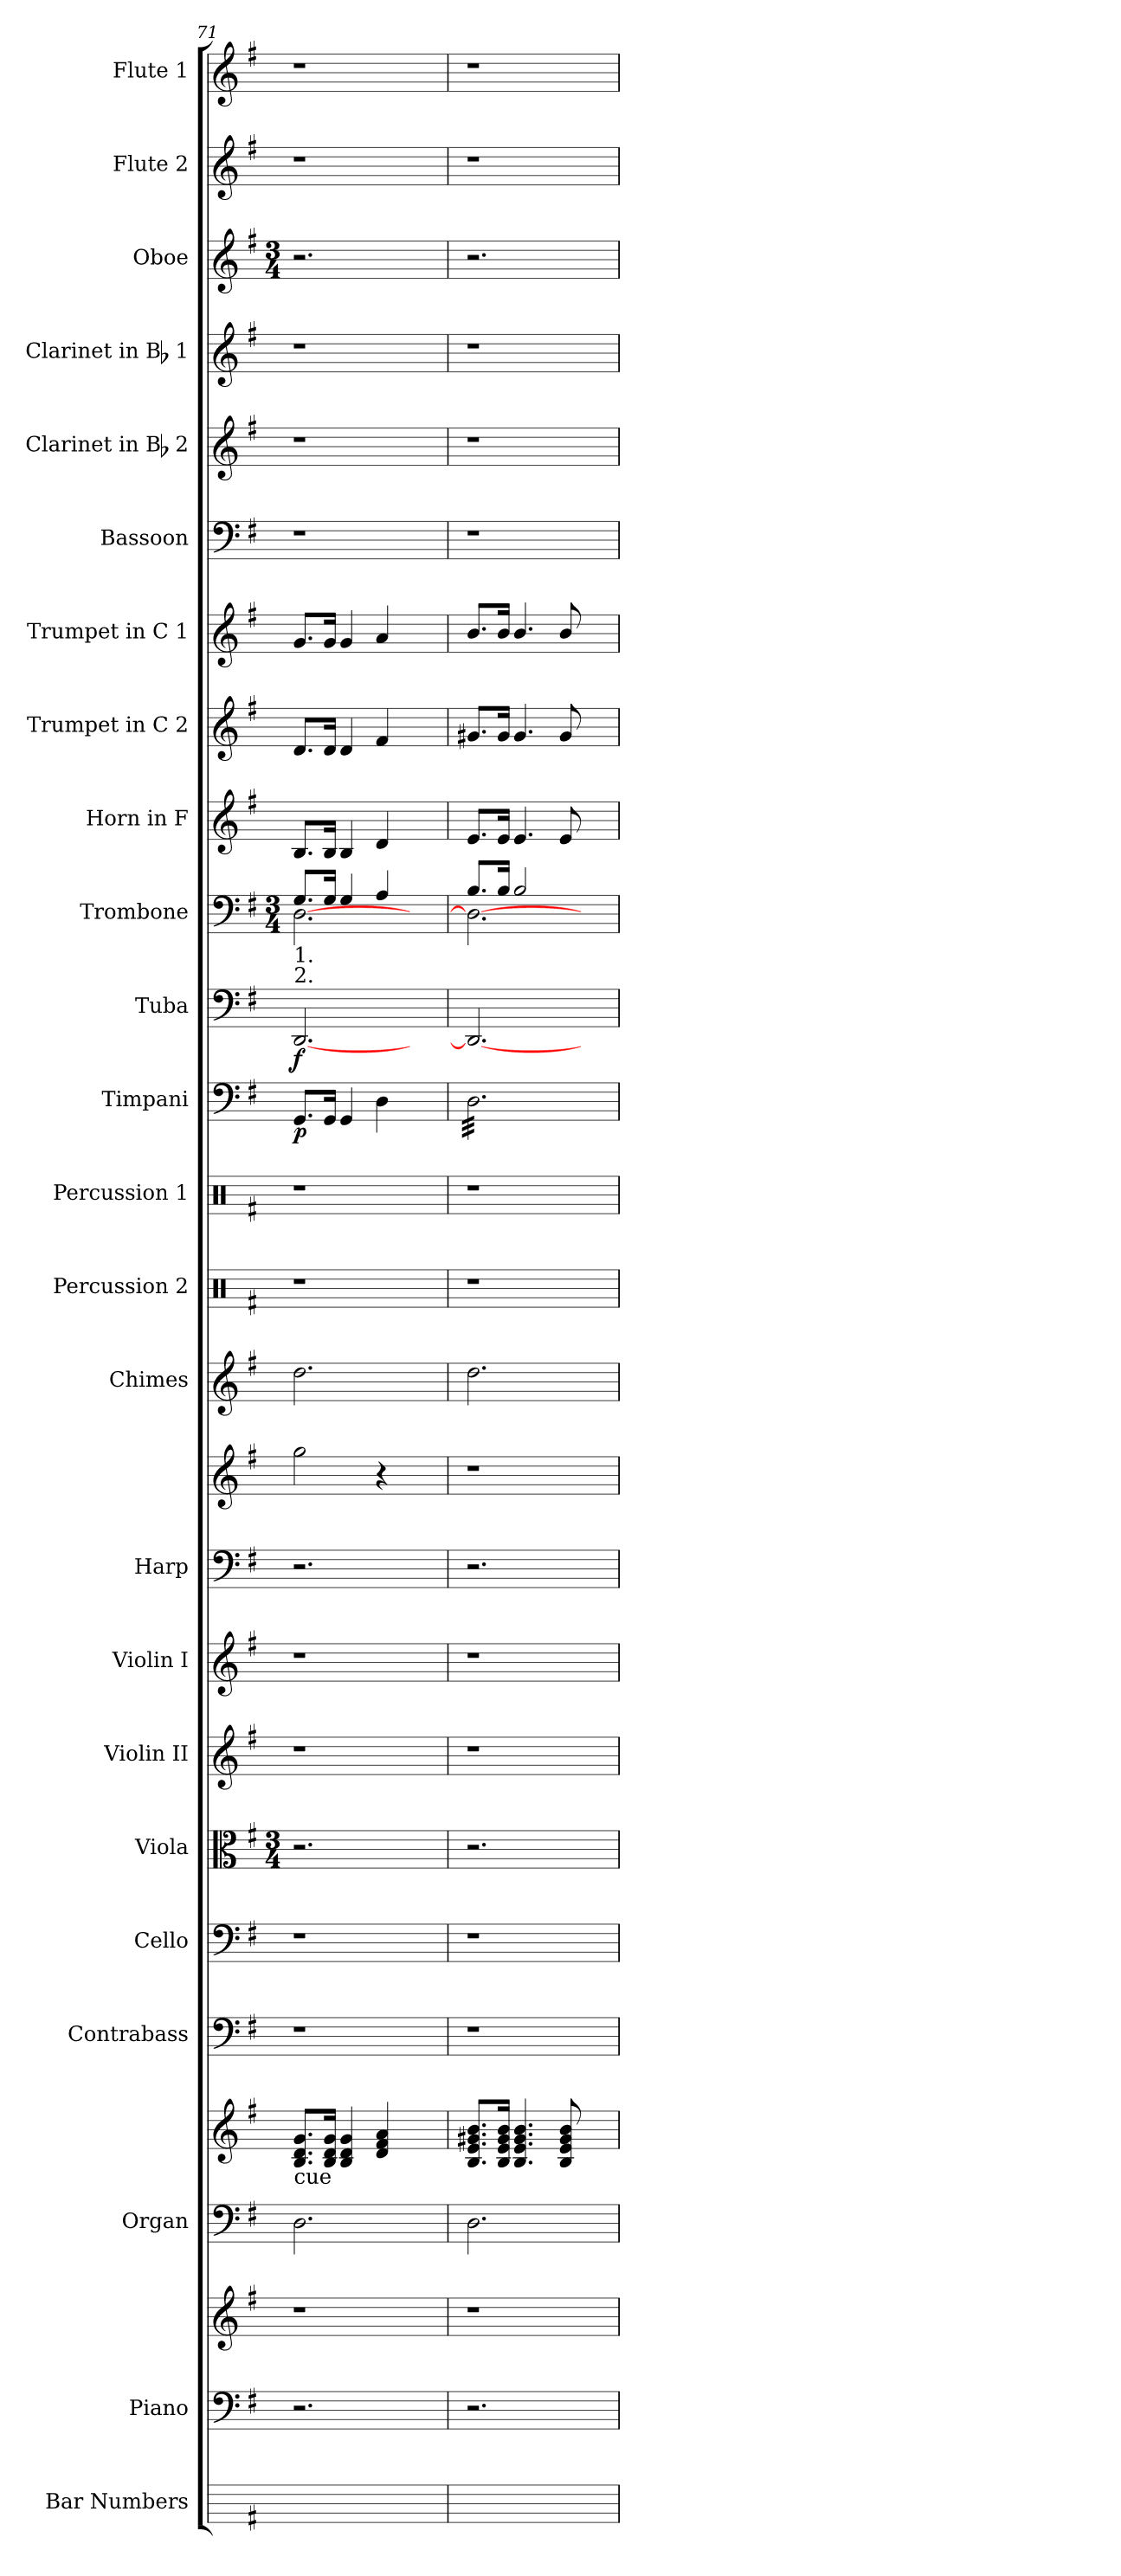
**kern	**kern	**kern	**kern	**kern	**kern	**kern	**kern	**kern	**kern	**kern	**kern	**kern	**kern	**kern	**kern	**dynam	**kern	**dynam	**kern	**kern	**kern	**kern	**kern	**kern	**kern	**kern	**kern	**kern
*part24	*part23	*part23	*part22	*part22	*part21	*part20	*part19	*part18	*part17	*part16	*part16	*part15	*part14	*part13	*part12	*part12	*part11	*part11	*part10	*part9	*part8	*part7	*part6	*part5	*part4	*part3	*part2	*part1
*staff27	*staff26	*staff25	*staff24	*staff23	*staff22	*staff21	*staff20	*staff19	*staff18	*staff17	*staff16	*staff15	*staff14	*staff13	*staff12	*staff12	*staff11	*staff11	*staff10	*staff9	*staff8	*staff7	*staff6	*staff5	*staff4	*staff3	*staff2	*staff1
*I"Bar Numbers	*I"Piano	*	*I"Organ	*	*I"Contrabass	*I"Cello	*I"Viola	*I"Violin II	*I"Violin I	*I"Harp	*	*I"Chimes	*I"Percussion 2	*I"Percussion 1	*I"Timpani	*	*I"Tuba	*	*I"Trombone	*I"Horn in F	*I"Trumpet in C 2	*I"Trumpet in C 1	*I"Bassoon	*I"Clarinet in Bb 2	*I"Clarinet in Bb 1	*I"Oboe	*I"Flute 2	*I"Flute 1
*	*I'Pno.	*	*I'Org.	*	*I'Cb.	*	*I'Vla.	*I'Vln. II	*I'Vln. I	*I'Hp.	*	*I'Chm.	*I'Perc. 2	*I'Perc. 1	*I'Timp.	*	*I'Tuba	*	*I'Tbn.	*	*I'Tpt 2	*I'Tpt 1	*I'Bsn.	*I'Cl 2	*I'Cl 1	*I'Ob.	*I'Fl 2	*I'Fl 1
*	*clefF4	*clefG2	*clefF4	*clefG2	*clefF4	*clefF4	*clefC3	*clefG2	*clefG2	*clefF4	*clefG2	*clefG2	*clefX	*clefX	*clefF4	*	*clefF4	*	*clefF4	*clefG2	*clefG2	*clefG2	*clefF4	*clefG2	*clefG2	*clefG2	*clefG2	*clefG2
*	*	*	*	*	*ITrd7c12	*	*	*	*	*	*	*	*	*	*	*	*	*	*	*	*	*	*	*	*	*	*	*
*k[f#]	*k[f#]	*k[f#]	*k[f#]	*k[f#]	*k[f#]	*k[f#]	*k[f#]	*k[f#]	*k[f#]	*k[f#]	*k[f#]	*k[f#]	*k[f#]	*k[f#]	*k[f#]	*	*k[f#]	*	*k[f#]	*k[f#]	*k[f#]	*k[f#]	*k[f#]	*k[f#]	*k[f#]	*k[f#]	*k[f#]	*k[f#]
*G:	*G:	*G:	*G:	*G:	*G:	*G:	*G:	*G:	*G:	*G:	*G:	*G:	*G:	*G:	*G:	*	*G:	*	*G:	*G:	*G:	*G:	*G:	*G:	*G:	*G:	*G:	*G:
*	*	*	*	*	*	*	*M3/4	*	*	*	*	*	*	*	*	*	*	*	*M3/4	*	*	*	*	*	*	*M3/4	*	*
=71	=71	=71	=71	=71	=71	=71	=71	=71	=71	=71	=71	=71	=71	=71	=71	=71	=71	=71	=71	=71	=71	=71	=71	=71	=71	=71	=71	=71
*	*	*	*	*	*	*	*	*	*	*	*	*	*	*	*	*	*	*	*^	*	*	*	*	*	*	*	*	*
!	!	!	!	!	!	!	!	!	!	!	!	!	!	!	!	!	!	!	!LO:TX:b:t=1.\n2.	!	!	!	!	!	!	!	!	!	!
!	!	!	!	!LO:TX:b:t=cue	!	!	!	!	!	!	!	!	!	!	!	!	!	!	!	!	!	!	!	!	!	!	!	!	!
!	!	!	!	!	!	!	!	!	!	!	!	!	!	!	!	!LO:DY:b	!	!LO:DY:b	!	!	!	!	!	!	!	!	!	!	!
1ryy	2.r	1r	2.D\	8.B/ 8.d/ 8.g/L	1r	1r	2.r	1r	1r	2.r	2gg\	2.dd\	1r	1r	8.GG/L	p	[2.DD/	f	[<2.D\	8.G/L	8.B/L	8.d/L	8.g/L	1r	1r	1r	2.r	1r	1r
.	.	.	.	16B/ 16d/ 16g/Jk	.	.	.	.	.	.	.	.	.	.	16GG/Jk	.	.	.	.	16G/Jk	16B/Jk	16d/Jk	16g/Jk	.	.	.	.	.	.
.	.	.	.	4B/ 4d/ 4g/	.	.	.	.	.	.	.	.	.	.	4GG/	.	.	.	.	4G/	4B/	4d/	4g/	.	.	.	.	.	.
.	.	.	.	4d/ 4f#/ 4a/	.	.	.	.	.	.	4r	.	.	.	4D\	.	.	.	.	4A/	4d/	4f#/	4a/	.	.	.	.	.	.
.	4ryy	.	4ryy	4ryy	.	.	4ryy	.	.	4ryy	4ryy	4ryy	.	.	4ryy	.	4ryy	.	4ryy	4ryy	4ryy	4ryy	4ryy	.	.	.	4ryy	.	.
=72	=72	=72	=72	=72	=72	=72	=72	=72	=72	=72	=72	=72	=72	=72	=72	=72	=72	=72	=72	=72	=72	=72	=72	=72	=72	=72	=72	=72	=72
*	*	*	*	*	*	*	*	*	*	*	*	*	*	*	*tremolo	*	*	*	*	*	*	*	*	*	*	*	*	*	*
1ryy	2.r	1r	2.D\	8.B/ 8.e/ 8.g#X/ 8.b/L	1r	1r	2.r	1r	1r	2.r	1r	2.dd\	1r	1r	32D\LLL	.	2.DD/_	.	2.D\_	8.B/L	8.e/L	8.g#X/L	8.b/L	1r	1r	1r	2.r	1r	1r
.	.	.	.	.	.	.	.	.	.	.	.	.	.	.	32D\	.	.	.	.	.	.	.	.	.	.	.	.	.	.
.	.	.	.	.	.	.	.	.	.	.	.	.	.	.	32D\	.	.	.	.	.	.	.	.	.	.	.	.	.	.
.	.	.	.	.	.	.	.	.	.	.	.	.	.	.	32D\	.	.	.	.	.	.	.	.	.	.	.	.	.	.
.	.	.	.	.	.	.	.	.	.	.	.	.	.	.	32D\	.	.	.	.	.	.	.	.	.	.	.	.	.	.
.	.	.	.	.	.	.	.	.	.	.	.	.	.	.	32D\	.	.	.	.	.	.	.	.	.	.	.	.	.	.
.	.	.	.	16B/ 16e/ 16g#/ 16b/Jk	.	.	.	.	.	.	.	.	.	.	32D\	.	.	.	.	16B/Jk	16e/Jk	16g#/Jk	16b/Jk	.	.	.	.	.	.
.	.	.	.	.	.	.	.	.	.	.	.	.	.	.	32D\	.	.	.	.	.	.	.	.	.	.	.	.	.	.
.	.	.	.	4.B/ 4.e/ 4.g#/ 4.b/	.	.	.	.	.	.	.	.	.	.	32D\	.	.	.	.	2B/	4.e/	4.g#/	4.b/	.	.	.	.	.	.
.	.	.	.	.	.	.	.	.	.	.	.	.	.	.	32D\	.	.	.	.	.	.	.	.	.	.	.	.	.	.
.	.	.	.	.	.	.	.	.	.	.	.	.	.	.	32D\	.	.	.	.	.	.	.	.	.	.	.	.	.	.
.	.	.	.	.	.	.	.	.	.	.	.	.	.	.	32D\	.	.	.	.	.	.	.	.	.	.	.	.	.	.
.	.	.	.	.	.	.	.	.	.	.	.	.	.	.	32D\	.	.	.	.	.	.	.	.	.	.	.	.	.	.
.	.	.	.	.	.	.	.	.	.	.	.	.	.	.	32D\	.	.	.	.	.	.	.	.	.	.	.	.	.	.
.	.	.	.	.	.	.	.	.	.	.	.	.	.	.	32D\	.	.	.	.	.	.	.	.	.	.	.	.	.	.
.	.	.	.	.	.	.	.	.	.	.	.	.	.	.	32D\	.	.	.	.	.	.	.	.	.	.	.	.	.	.
.	.	.	.	.	.	.	.	.	.	.	.	.	.	.	32D\	.	.	.	.	.	.	.	.	.	.	.	.	.	.
.	.	.	.	.	.	.	.	.	.	.	.	.	.	.	32D\	.	.	.	.	.	.	.	.	.	.	.	.	.	.
.	.	.	.	.	.	.	.	.	.	.	.	.	.	.	32D\	.	.	.	.	.	.	.	.	.	.	.	.	.	.
.	.	.	.	.	.	.	.	.	.	.	.	.	.	.	32D\	.	.	.	.	.	.	.	.	.	.	.	.	.	.
.	.	.	.	8B/ 8e/ 8g#/ 8b/	.	.	.	.	.	.	.	.	.	.	32D\	.	.	.	.	.	8e/	8g#/	8b/	.	.	.	.	.	.
.	.	.	.	.	.	.	.	.	.	.	.	.	.	.	32D\	.	.	.	.	.	.	.	.	.	.	.	.	.	.
.	.	.	.	.	.	.	.	.	.	.	.	.	.	.	32D\	.	.	.	.	.	.	.	.	.	.	.	.	.	.
.	.	.	.	.	.	.	.	.	.	.	.	.	.	.	32D\JJJ	.	.	.	.	.	.	.	.	.	.	.	.	.	.
*	*	*	*	*	*	*	*	*	*	*	*	*	*	*	*Xtremolo	*	*	*	*	*	*	*	*	*	*	*	*	*	*
.	4ryy	.	4ryy	4ryy	.	.	4ryy	.	.	4ryy	.	4ryy	.	.	4ryy	.	4ryy	.	4ryy	4ryy	4ryy	4ryy	4ryy	.	.	.	4ryy	.	.
*	*	*	*	*	*	*	*	*	*	*	*	*	*	*	*	*	*	*	*v	*v	*	*	*	*	*	*	*	*	*
=	=	=	=	=	=	=	=	=	=	=	=	=	=	=	=	=	=	=	=	=	=	=	=	=	=	=	=	=
*-	*-	*-	*-	*-	*-	*-	*-	*-	*-	*-	*-	*-	*-	*-	*-	*-	*-	*-	*-	*-	*-	*-	*-	*-	*-	*-	*-	*-
